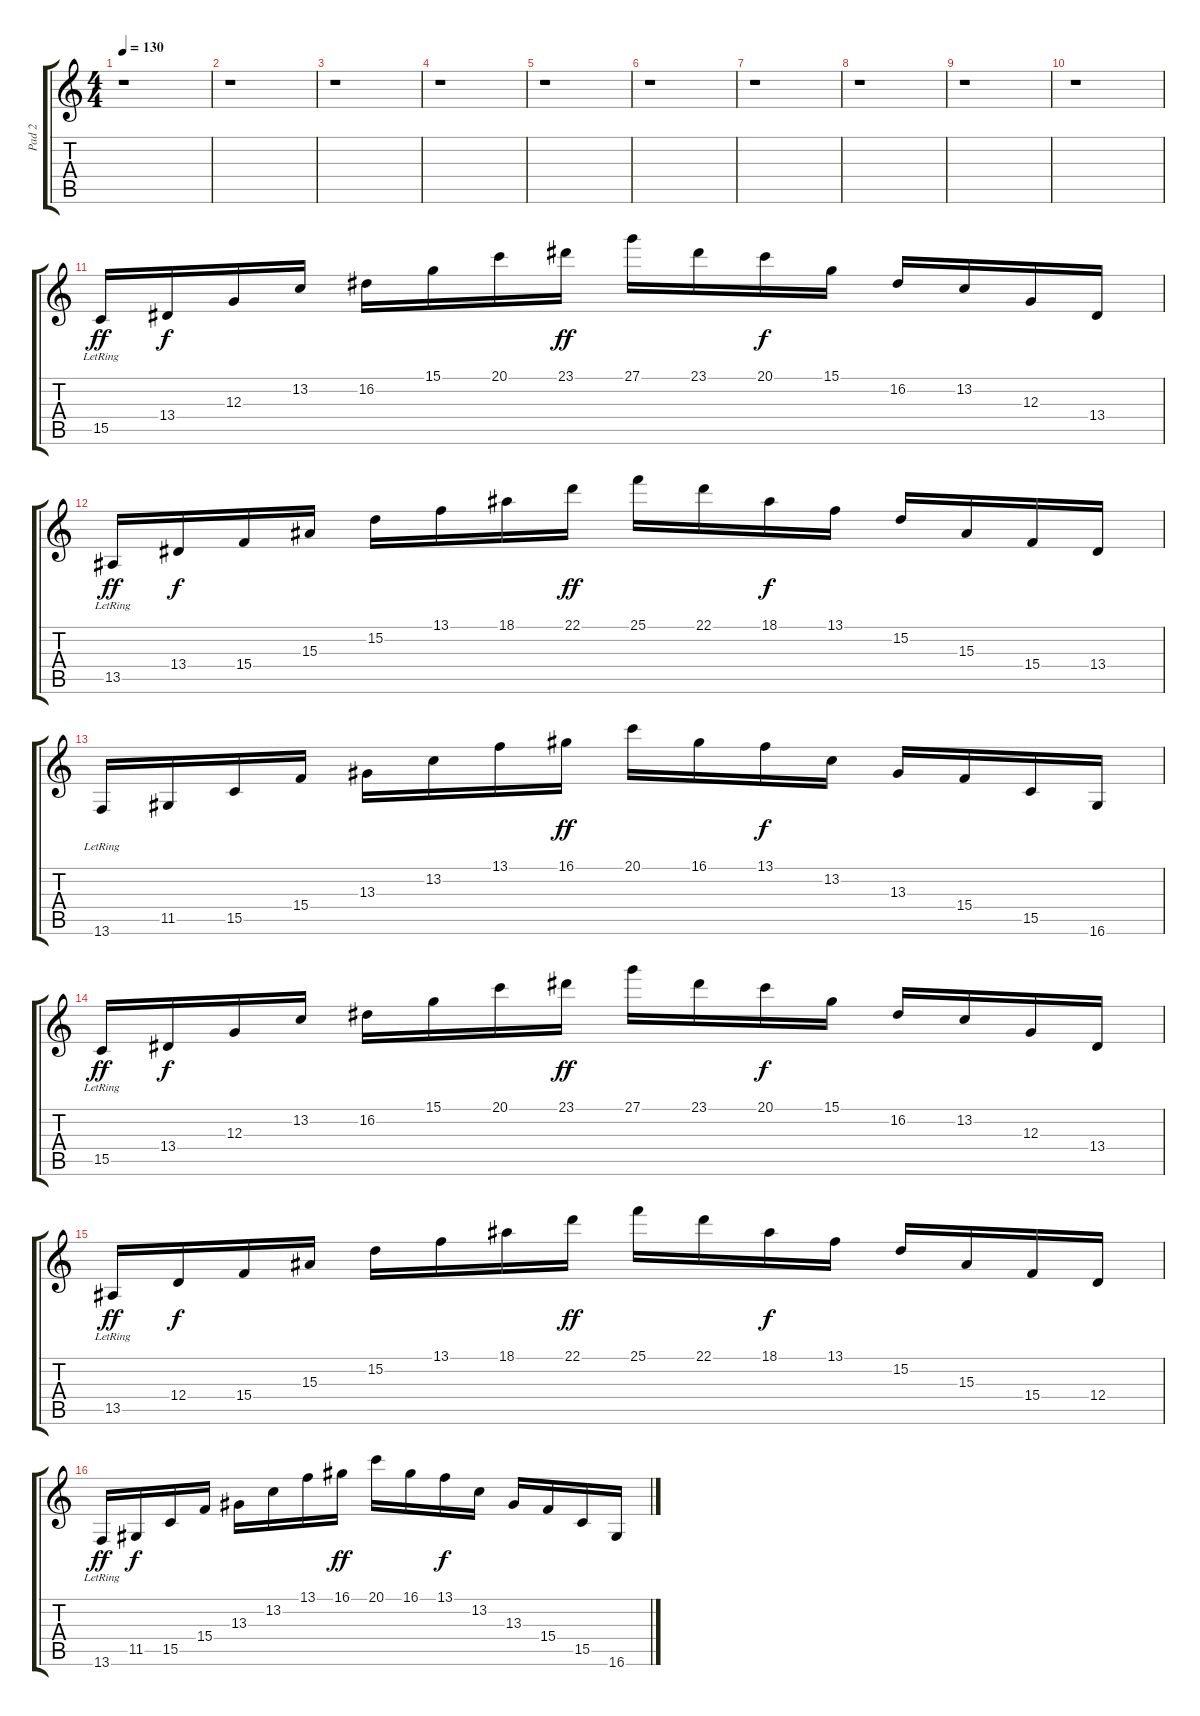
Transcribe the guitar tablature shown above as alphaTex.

\track ("Pad 2" "Pad 2") {instrument pad3polysynth}
\staff {score tabs}
\tuning (E4 B3 G3 D3 A2 E2) {hide}
\ts (4 4)
\tempo 130
\clef g2
\ks c
r.1{dy f} |
r.1 |
r.1 |
r.1 |
r.1 |
r.1 |
r.1 |
r.1 |
r.1 |
r.1 |
15.5{lr}.16{dy ff} 13.4.16{dy f} 12.3.16 13.2.16 16.2.16 15.1.16 20.1.16 23.1.16{dy ff} 27.1.16 23.1.16 20.1.16{dy f} 15.1.16 16.2.16 13.2.16 12.3.16 13.4.16 |
13.5{lr}.16{dy ff} 13.4.16{dy f} 15.4.16 15.3.16 15.2.16 13.1.16 18.1.16 22.1.16{dy ff} 25.1.16 22.1.16 18.1.16{dy f} 13.1.16 15.2.16 15.3.16 15.4.16 13.4.16 |
13.6{lr}.16 11.5.16 15.5.16 15.4.16 13.3.16 13.2.16 13.1.16 16.1.16{dy ff} 20.1.16 16.1.16 13.1.16{dy f} 13.2.16 13.3.16 15.4.16 15.5.16 16.6.16 |
15.5{lr}.16{dy ff} 13.4.16{dy f} 12.3.16 13.2.16 16.2.16 15.1.16 20.1.16 23.1.16{dy ff} 27.1.16 23.1.16 20.1.16{dy f} 15.1.16 16.2.16 13.2.16 12.3.16 13.4.16 |
13.5{lr}.16{dy ff} 12.4.16{dy f} 15.4.16 15.3.16 15.2.16 13.1.16 18.1.16 22.1.16{dy ff} 25.1.16 22.1.16 18.1.16{dy f} 13.1.16 15.2.16 15.3.16 15.4.16 12.4.16 |
13.6{lr}.16{dy ff} 11.5.16{dy f} 15.5.16 15.4.16 13.3.16 13.2.16 13.1.16 16.1.16{dy ff} 20.1.16 16.1.16 13.1.16{dy f} 13.2.16 13.3.16 15.4.16 15.5.16 16.6.16
